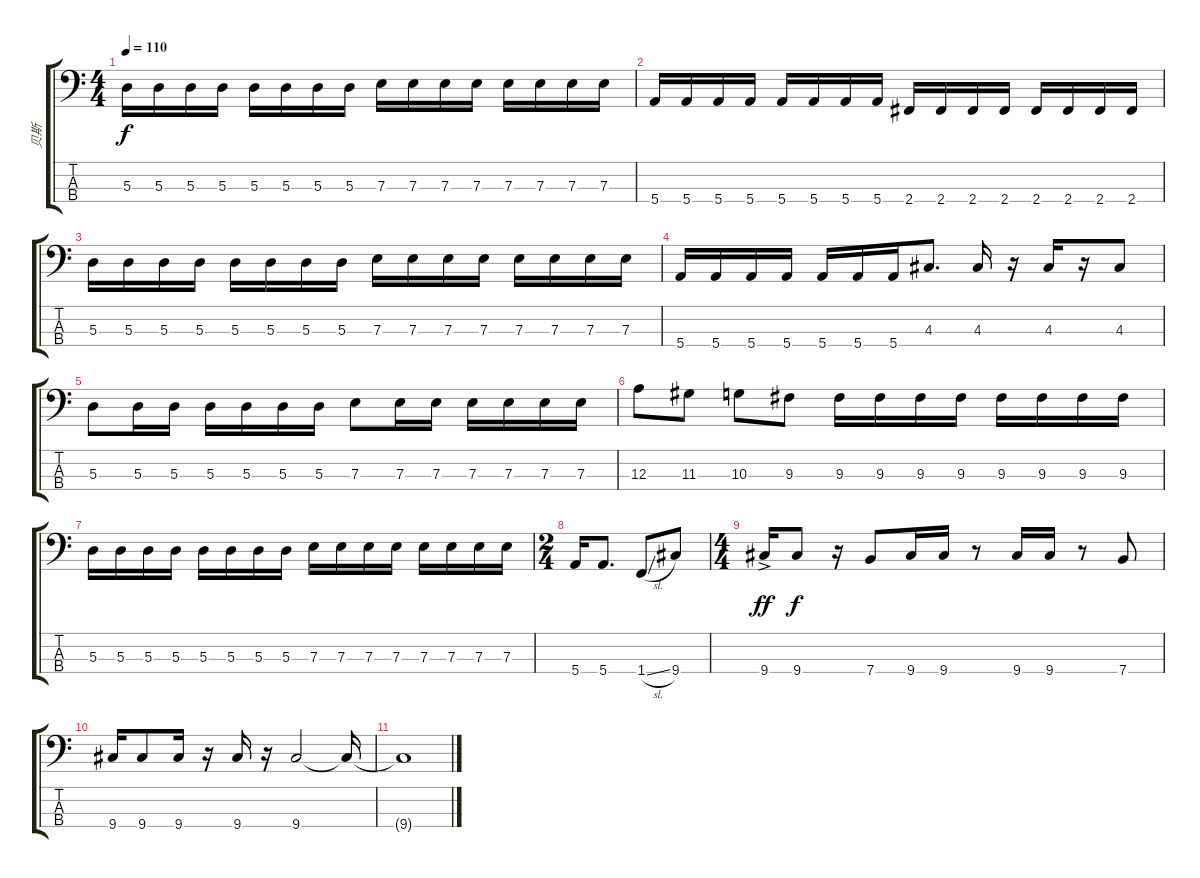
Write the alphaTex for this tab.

\track ("贝斯" "贝斯") {instrument electricbassfinger}
\staff {score tabs}
\tuning (G2 D2 A1 E1) {hide}
\ts (4 4)
\tempo 110
\clef f4
\ks c
5.3.16{dy f} 5.3.16 5.3.16 5.3.16 5.3.16 5.3.16 5.3.16 5.3.16 7.3.16 7.3.16 7.3.16 7.3.16 7.3.16 7.3.16 7.3.16 7.3.16 |
5.4.16 5.4.16 5.4.16 5.4.16 5.4.16 5.4.16 5.4.16 5.4.16 2.4.16 2.4.16 2.4.16 2.4.16 2.4.16 2.4.16 2.4.16 2.4.16 |
5.3.16 5.3.16 5.3.16 5.3.16 5.3.16 5.3.16 5.3.16 5.3.16 7.3.16 7.3.16 7.3.16 7.3.16 7.3.16 7.3.16 7.3.16 7.3.16 |
5.4.16 5.4.16 5.4.16 5.4.16 5.4.16 5.4.16 5.4.16 4.3.8{d} 4.3.16 r.16 4.3.16 r.16 4.3.8 |
5.3.8 5.3.16 5.3.16 5.3.16 5.3.16 5.3.16 5.3.16 7.3.8 7.3.16 7.3.16 7.3.16 7.3.16 7.3.16 7.3.16 |
12.3.8 11.3.8 10.3.8 9.3.8 9.3.16 9.3.16 9.3.16 9.3.16 9.3.16 9.3.16 9.3.16 9.3.16 |
5.3.16 5.3.16 5.3.16 5.3.16 5.3.16 5.3.16 5.3.16 5.3.16 7.3.16 7.3.16 7.3.16 7.3.16 7.3.16 7.3.16 7.3.16 7.3.16 |
\ts (2 4)
5.4.16 5.4.8{d} 1.4{sl}.8 9.4.8 |
\ts (4 4)
9.4{ac}.16{dy ff} 9.4.8{dy f} r.16 7.4.8 9.4.16 9.4.16 r.8 9.4.16 9.4.16 r.8 7.4.8 |
9.4.16{txt ""} 9.4.8 9.4.16 r.16 9.4.16 r.16 9.4.2 9.4{t}.16 |
9.4{t}.1
